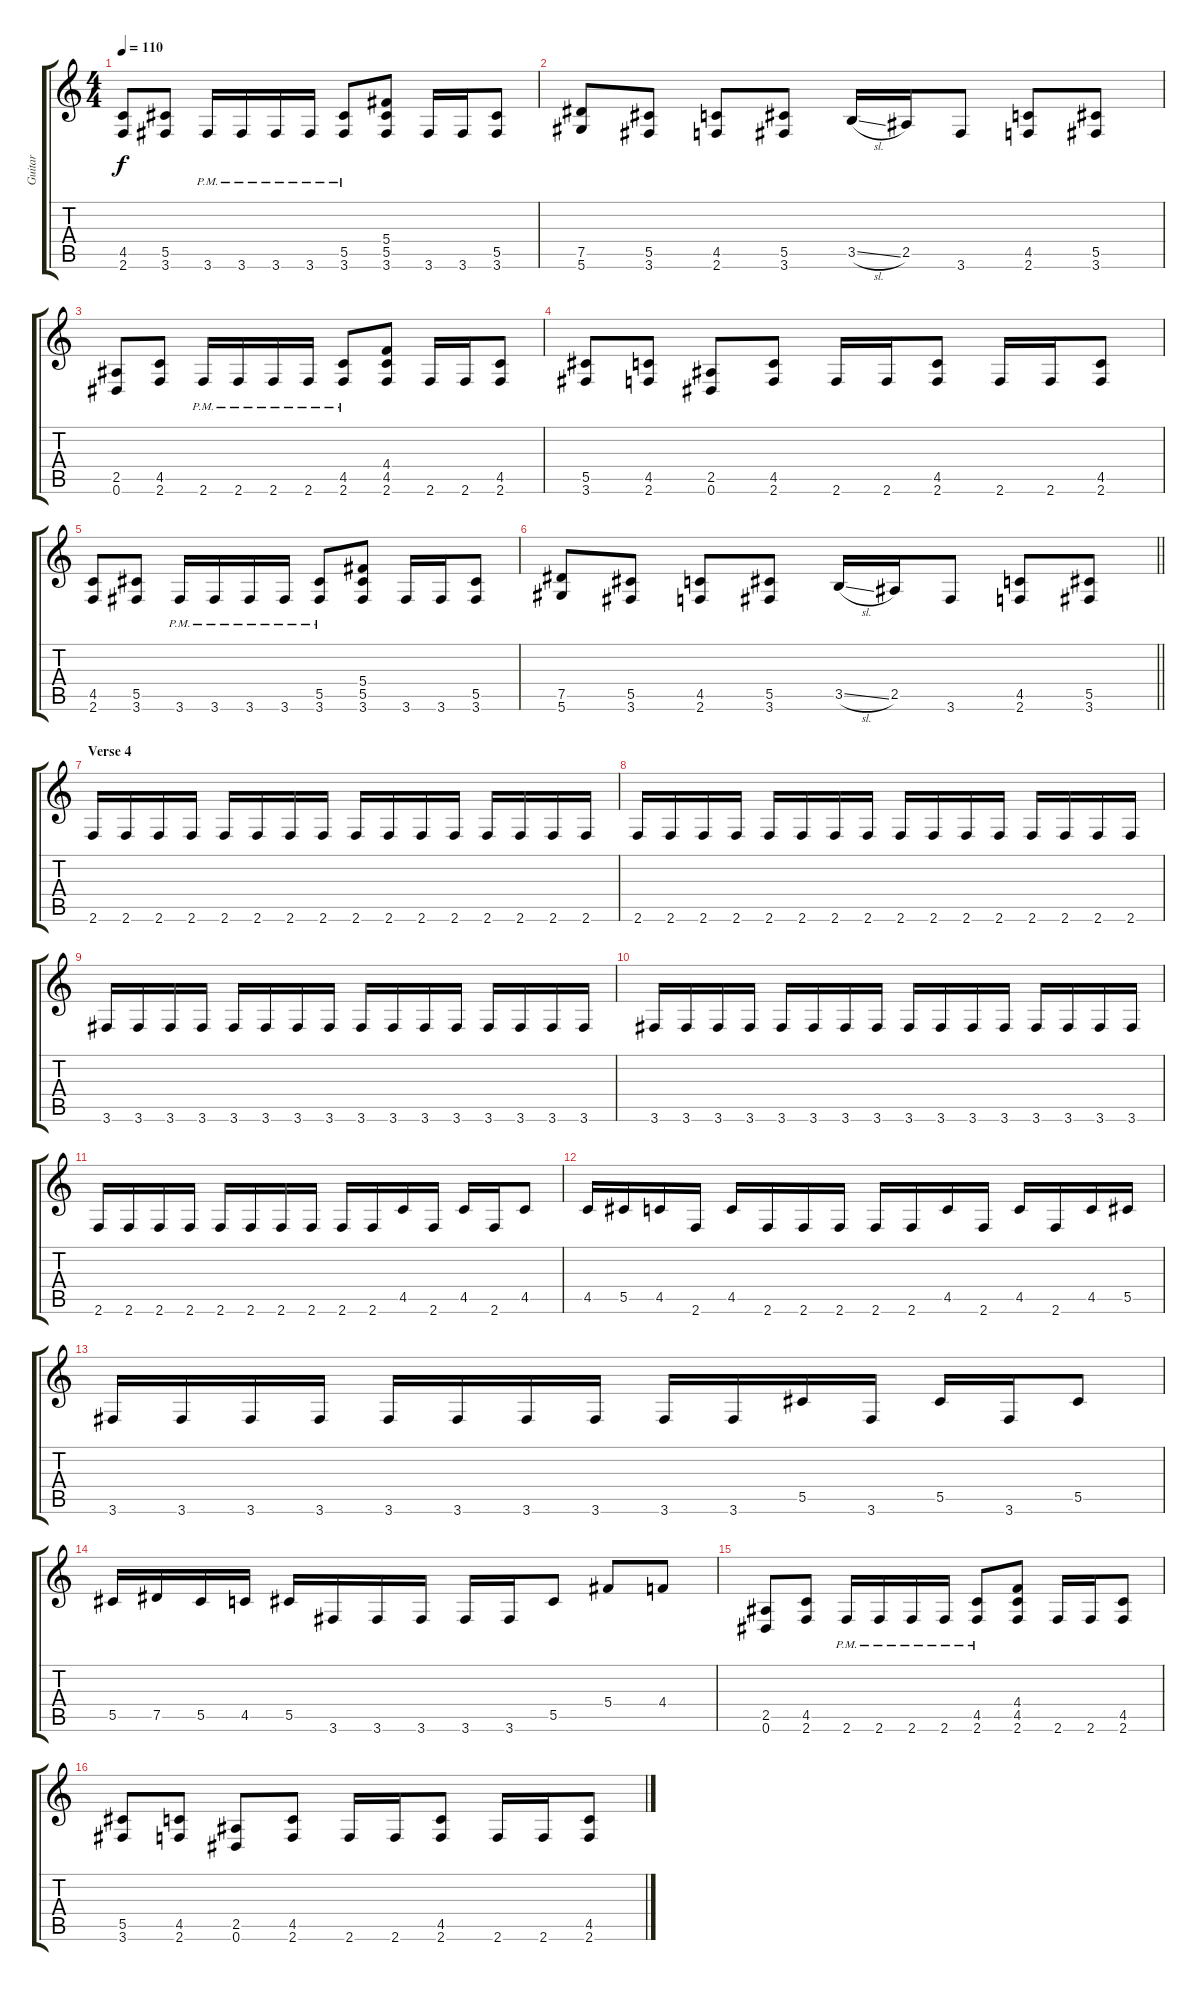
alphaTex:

\track ("Guitar" "Guitar") {instrument distortionguitar}
\staff {score tabs}
\tuning (Eb4 Bb3 Gb3 Db3 Ab2 Eb2) {hide}
\ts (4 4)
\tempo 110
\clef g2
\ks c
(4.5 2.6).8{dy f} (5.5 3.6).8 3.6{pm}.16 3.6{pm}.16 3.6{pm}.16 3.6{pm}.16 (5.5{pm} 3.6{pm}).8 (5.4 5.5 3.6).8 3.6.16 3.6.16 (5.5 3.6).8 |
(7.5 5.6).8 (5.5 3.6).8 (4.5 2.6).8 (5.5 3.6).8 3.5{sl}.16 2.5.16 3.6.8 (4.5 2.6).8 (5.5 3.6).8 |
(2.5 0.6).8 (4.5 2.6).8 2.6{pm}.16 2.6{pm}.16 2.6{pm}.16 2.6{pm}.16 (4.5{pm} 2.6{pm}).8 (4.4 4.5 2.6).8 2.6.16 2.6.16 (4.5 2.6).8 |
(5.5 3.6).8 (4.5 2.6).8 (2.5 0.6).8 (4.5 2.6).8 2.6.16 2.6.16 (4.5 2.6).8 2.6.16 2.6.16 (4.5 2.6).8 |
(4.5 2.6).8 (5.5 3.6).8 3.6{pm}.16 3.6{pm}.16 3.6{pm}.16 3.6{pm}.16 (5.5{pm} 3.6{pm}).8 (5.4 5.5 3.6).8 3.6.16 3.6.16 (5.5 3.6).8 |
\barLineRight lightlight
(7.5 5.6).8 (5.5 3.6).8 (4.5 2.6).8 (5.5 3.6).8 3.5{sl}.16 2.5.16 3.6.8 (4.5 2.6).8 (5.5 3.6).8 |
\section ("" "Verse 4")
2.6.16 2.6.16 2.6.16 2.6.16 2.6.16 2.6.16 2.6.16 2.6.16 2.6.16 2.6.16 2.6.16 2.6.16 2.6.16 2.6.16 2.6.16 2.6.16 |
2.6.16 2.6.16 2.6.16 2.6.16 2.6.16 2.6.16 2.6.16 2.6.16 2.6.16 2.6.16 2.6.16 2.6.16 2.6.16 2.6.16 2.6.16 2.6.16 |
3.6.16 3.6.16 3.6.16 3.6.16 3.6.16 3.6.16 3.6.16 3.6.16 3.6.16 3.6.16 3.6.16 3.6.16 3.6.16 3.6.16 3.6.16 3.6.16 |
3.6.16 3.6.16 3.6.16 3.6.16 3.6.16 3.6.16 3.6.16 3.6.16 3.6.16 3.6.16 3.6.16 3.6.16 3.6.16 3.6.16 3.6.16 3.6.16 |
2.6.16 2.6.16 2.6.16 2.6.16 2.6.16 2.6.16 2.6.16 2.6.16 2.6.16 2.6.16 4.5.16 2.6.16 4.5.16 2.6.16 4.5.8 |
4.5.16 5.5.16 4.5.16 2.6.16 4.5.16 2.6.16 2.6.16 2.6.16 2.6.16 2.6.16 4.5.16 2.6.16 4.5.16 2.6.16 4.5.16 5.5.16 |
3.6.16 3.6.16 3.6.16 3.6.16 3.6.16 3.6.16 3.6.16 3.6.16 3.6.16 3.6.16 5.5.16 3.6.16 5.5.16 3.6.16 5.5.8 |
5.5.16 7.5.16 5.5.16 4.5.16 5.5.16 3.6.16 3.6.16 3.6.16 3.6.16 3.6.16 5.5.8 5.4.8 4.4.8 |
(2.5 0.6).8 (4.5 2.6).8 2.6{pm}.16 2.6{pm}.16 2.6{pm}.16 2.6{pm}.16 (4.5{pm} 2.6{pm}).8 (4.4 4.5 2.6).8 2.6.16 2.6.16 (4.5 2.6).8 |
(5.5 3.6).8 (4.5 2.6).8 (2.5 0.6).8 (4.5 2.6).8 2.6.16 2.6.16 (4.5 2.6).8 2.6.16 2.6.16 (4.5 2.6).8
